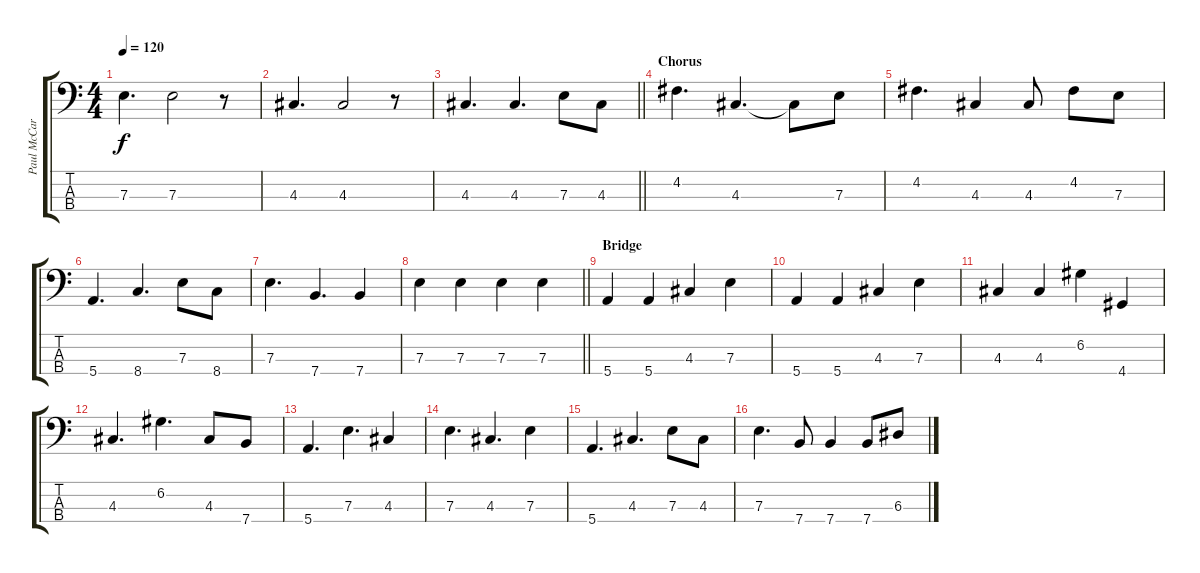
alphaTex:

\track ("Paul McCartney" "Paul McCar") {instrument electricbassfinger}
\staff {score tabs}
\tuning (G2 D2 A1 E1) {hide}
\ts (4 4)
\tempo 120
\clef f4
\ks c
7.3.4{d dy f} 7.3.2 r.8 |
4.3.4{d} 4.3.2 r.8 |
\barLineRight lightlight
4.3.4{d} 4.3.4{d} 7.3.8 4.3.8 |
\section ("" "Chorus")
4.2.4{d} 4.3.4{d} 4.3{t}.8 7.3.8 |
4.2.4{d} 4.3.4 4.3.8 4.2.8 7.3.8 |
5.4.4{d} 8.4.4{d} 7.3.8 8.4.8 |
7.3.4{d} 7.4.4{d} 7.4.4 |
\barLineRight lightlight
7.3.4 7.3.4 7.3.4 7.3.4 |
\section ("" "Bridge")
5.4.4 5.4.4 4.3.4 7.3.4 |
5.4.4 5.4.4 4.3.4 7.3.4 |
4.3.4 4.3.4 6.2.4 4.4.4 |
4.3.4{d} 6.2.4{d} 4.3.8 7.4.8 |
5.4.4{d} 7.3.4{d} 4.3.4 |
7.3.4{d} 4.3.4{d} 7.3.4 |
5.4.4{d} 4.3.4{d} 7.3.8 4.3.8 |
7.3.4{d} 7.4.8 7.4.4 7.4.8 6.3.8
